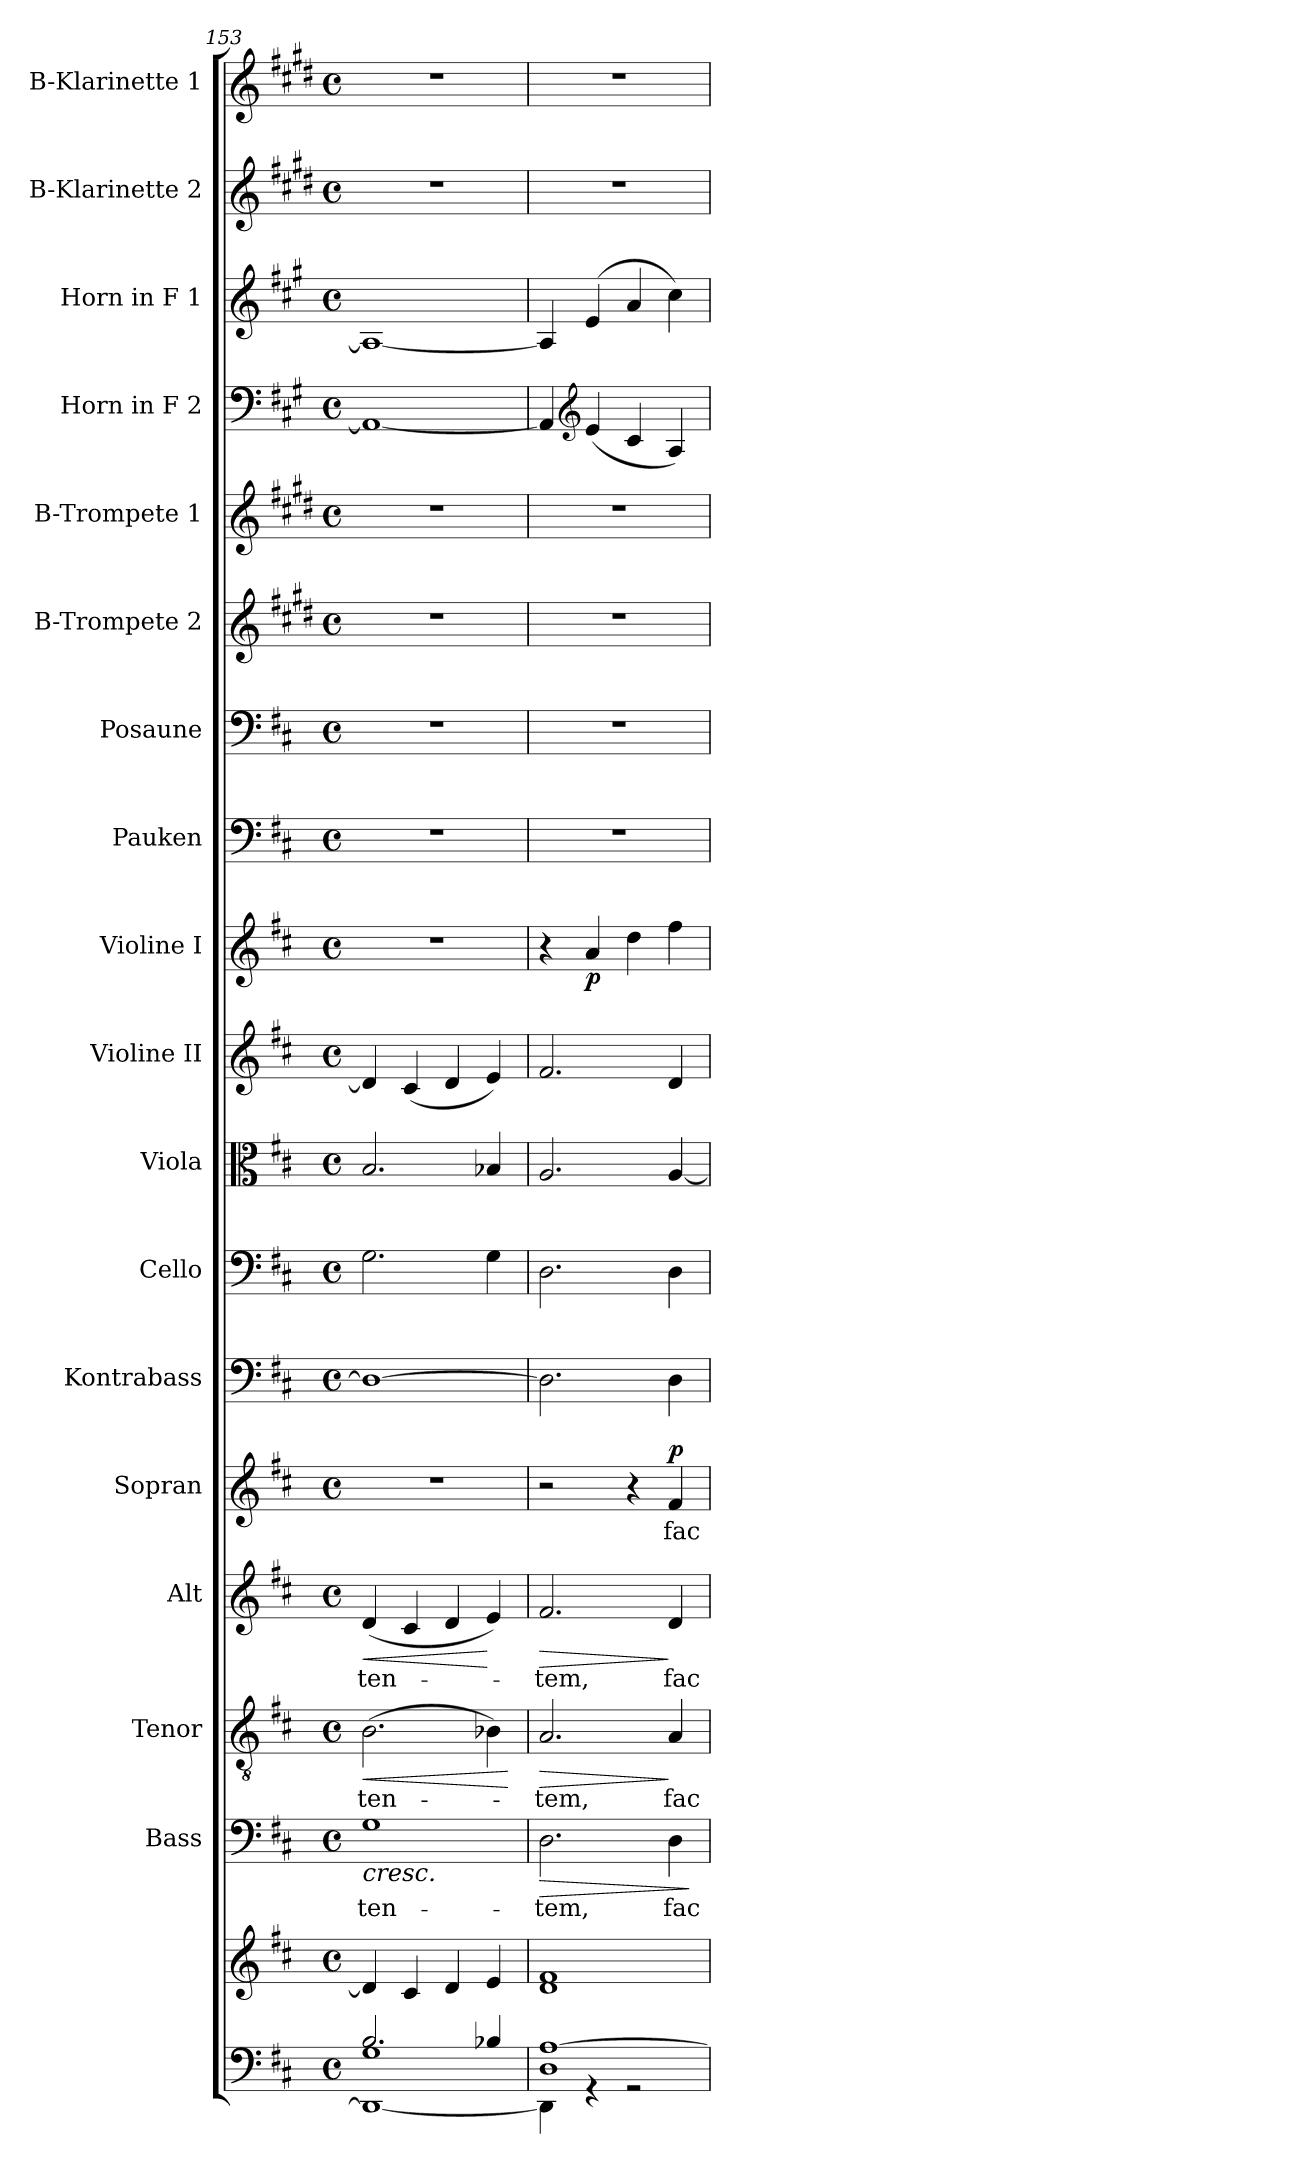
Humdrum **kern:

**kern	**kern	**kern	**text	**dynam	**kern	**text	**dynam	**kern	**text	**dynam	**kern	**text	**dynam	**kern	**kern	**kern	**kern	**kern	**dynam	**kern	**kern	**kern	**kern	**kern	**kern	**kern	**kern
*part18	*part18	*part17	*part17	*part17	*part16	*part16	*part16	*part15	*part15	*part15	*part14	*part14	*part14	*part13	*part12	*part11	*part10	*part9	*part9	*part8	*part7	*part6	*part5	*part4	*part3	*part2	*part1
*staff19	*staff18	*staff17	*staff17	*staff17	*staff16	*staff16	*staff16	*staff15	*staff15	*staff15	*staff14	*staff14	*staff14	*staff13	*staff12	*staff11	*staff10	*staff9	*staff9	*staff8	*staff7	*staff6	*staff5	*staff4	*staff3	*staff2	*staff1
*	*	*I"Bass	*	*	*I"Tenor	*	*	*I"Alt	*	*	*I"Sopran	*	*	*I"Kontrabass	*I"Cello	*I"Viola	*I"Violine II	*I"Violine I	*	*I"Pauken	*I"Posaune	*I"B-Trompete 2	*I"B-Trompete 1	*I"Horn in F 2	*I"Horn in F 1	*I"B-Klarinette 2	*I"B-Klarinette 1
*	*	*I'B.	*	*	*I'T.	*	*	*I'A.	*	*	*I'S.	*	*	*I'Kb.	*	*I'Vla.	*I'Vl. II	*I'Vl. I	*	*I'Pk.	*I'Pos.	*I'B Trp. 2	*I'B Trp. 1	*	*	*I'B Kl. 2	*I'B Kl. 1
*clefF4	*clefG2	*clefF4	*	*	*clefGv2	*	*	*clefG2	*	*	*clefG2	*	*	*clefF4	*clefF4	*clefC3	*clefG2	*clefG2	*	*clefF4	*clefF4	*clefG2	*clefG2	*clefF4	*clefG2	*clefG2	*clefG2
*	*	*	*	*	*	*	*	*	*	*	*	*	*	*ITrd7c12	*	*	*	*	*	*	*	*ITrd1c2	*ITrd1c2	*ITrd4c7	*ITrd4c7	*ITrd1c2	*ITrd1c2
*k[f#c#]	*k[f#c#]	*k[f#c#]	*	*	*k[f#c#]	*	*	*k[f#c#]	*	*	*k[f#c#]	*	*	*k[f#c#]	*k[f#c#]	*k[f#c#]	*k[f#c#]	*k[f#c#]	*	*k[f#c#]	*k[f#c#]	*k[f#c#]	*k[f#c#]	*k[f#c#]	*k[f#c#]	*k[f#c#]	*k[f#c#]
*D:	*D:	*D:	*	*	*D:	*	*	*D:	*	*	*D:	*	*	*D:	*D:	*D:	*D:	*D:	*	*D:	*D:	*D:	*D:	*D:	*D:	*D:	*D:
*M4/4	*M4/4	*M4/4	*	*	*M4/4	*	*	*M4/4	*	*	*M4/4	*	*	*M4/4	*M4/4	*M4/4	*M4/4	*M4/4	*	*M4/4	*M4/4	*M4/4	*M4/4	*M4/4	*M4/4	*M4/4	*M4/4
*met(c)	*met(c)	*met(c)	*	*	*met(c)	*	*	*met(c)	*	*	*met(c)	*	*	*met(c)	*met(c)	*met(c)	*met(c)	*met(c)	*	*met(c)	*met(c)	*met(c)	*met(c)	*met(c)	*met(c)	*met(c)	*met(c)
=153	=153	=153	=153	=153	=153	=153	=153	=153	=153	=153	=153	=153	=153	=153	=153	=153	=153	=153	=153	=153	=153	=153	=153	=153	=153	=153	=153
*^	*	*	*	*	*	*	*	*	*	*	*	*	*	*	*	*	*	*	*	*	*	*	*	*	*	*	*
!	!	!	!	!LO:LY:b	!LO:HP:b	!	!LO:LY:b	!LO:HP:b	!	!LO:LY:b	!LO:HP:b	!	!	!	!	!	!	!	!	!	!	!	!	!	!	!	!	!
2.B/	1DD_ 1G	4d/]	1G	-ten-	<	(>2.B\	-ten-	<	(<4d/	-ten-	<	1r	.	.	1DD_	2.G\	2.B/	4d/]	1r	.	1r	1r	1r	1r	1DD_	1D_	1r	1r
.	.	4c#/	.	.	.	.	.	.	4c#/	.	.	.	.	.	.	.	.	(<4c#/	.	.	.	.	.	.	.	.	.	.
.	.	4d/	.	.	.	.	.	.	4d/	.	.	.	.	.	.	.	.	4d/	.	.	.	.	.	.	.	.	.	.
4B-X/	.	4e/	.	.	.	4B-X\)	.	.	4e/)	.	[	.	.	.	.	4G\	4B-X/	4e/)	.	.	.	.	.	.	.	.	.	.
*v	*v	*	*	*	*	*	*	*	*	*	*	*	*	*	*	*	*	*	*	*	*	*	*	*	*	*	*	*
.	.	.	.	.	.	.	[	.	.	.	.	.	.	.	.	.	.	.	.	.	.	.	.	.	.	.	.
=154	=154	=154	=154	=154	=154	=154	=154	=154	=154	=154	=154	=154	=154	=154	=154	=154	=154	=154	=154	=154	=154	=154	=154	=154	=154	=154	=154
*^	*^	*	*	*	*	*	*	*	*	*	*	*	*	*	*	*	*	*	*	*	*	*	*	*	*	*	*
!	!	!	!	!	!LO:LY:b	!LO:HP:b	!	!LO:LY:b	!LO:HP:b	!	!LO:LY:b	!LO:HP:b	!	!	!	!	!	!	!	!	!	!	!	!	!	!	!	!	!
1D [>1A	4DD\]	1f#	1d	2.D\	-tem,	>	2.A/	-tem,	>	2.f#/	-tem,	>	2r	.	.	2.DD\]	2.D\	2.A/	2.f#/	4r	.	1r	1r	1r	1r	4DD/]	4D/]	1r	1r
*	*	*	*	*	*	*	*	*	*	*	*	*	*	*	*	*	*	*	*	*	*	*	*	*	*	*clefG2	*	*	*
!	!	!	!	!	!	!	!	!	!	!	!	!	!	!	!	!	!	!	!	!	!LO:DY:b	!	!	!	!	!	!	!	!
.	4rGG	.	.	.	.	.	.	.	.	.	.	.	.	.	.	.	.	.	.	4a/	p	.	.	.	.	(<4A/	(4A/	.	.
.	2rGG	.	.	.	.	.	.	.	.	.	.	.	4r	.	.	.	.	.	.	4dd\	.	.	.	.	.	4F#/	4d/	.	.
!	!	!	!	!	!LO:LY:b	!	!	!LO:LY:b	!	!	!LO:LY:b	!	!	!LO:LY:b	!LO:DY:a	!	!	!	!	!	!	!	!	!	!	!	!	!	!
.	.	.	.	4D\	fac-	[	4A/	fac-	]	4d/	fac-	]	4f#/	fac-	p	4DD\	4D\	[4A/	4d/	4ff#\	.	.	.	.	.	4D/)	4f#\)	.	.
*v	*v	*	*	*	*	*	*	*	*	*	*	*	*	*	*	*	*	*	*	*	*	*	*	*	*	*	*	*	*
*	*v	*v	*	*	*	*	*	*	*	*	*	*	*	*	*	*	*	*	*	*	*	*	*	*	*	*	*	*
.	.	.	.	]	.	.	.	.	.	.	.	.	.	.	.	.	.	.	.	.	.	.	.	.	.	.	.
=	=	=	=	=	=	=	=	=	=	=	=	=	=	=	=	=	=	=	=	=	=	=	=	=	=	=	=
*-	*-	*-	*-	*-	*-	*-	*-	*-	*-	*-	*-	*-	*-	*-	*-	*-	*-	*-	*-	*-	*-	*-	*-	*-	*-	*-	*-
